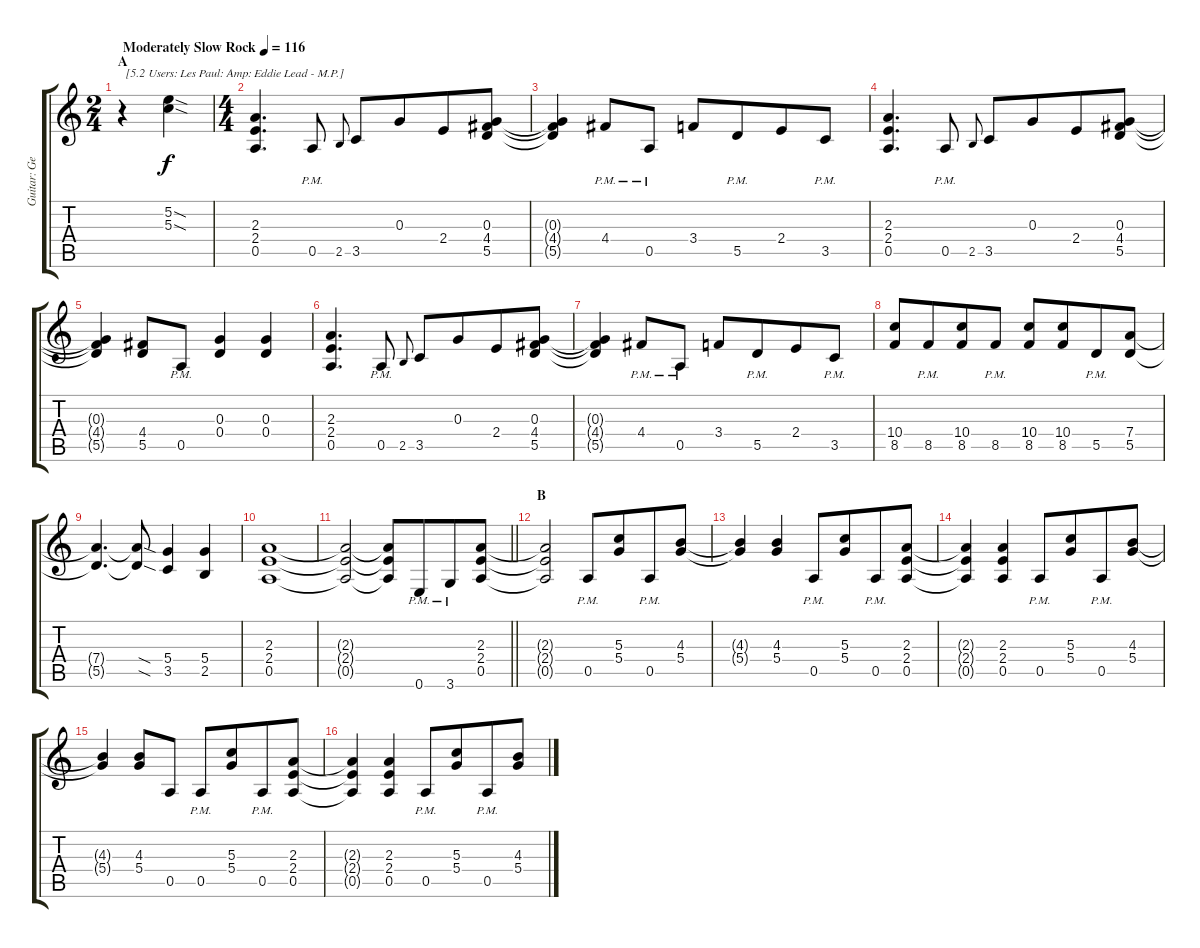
\track ("Guitar: George" "Guitar: Ge") {instrument distortionguitar}
\staff {score tabs}
\tuning (E4 B3 G3 D3 A2 E2) {hide}
\ts (2 4)
\section ("" "A")
\tempo (116 "Moderately Slow Rock")
\clef g2
\ks c
r.4{txt " [5.2 Users: Les Paul: Amp: Eddie Lead - M.P.]" dy f instrument distortionguitar} (5.2{sod} 5.3{sod}).4 |
\ts (4 4)
(2.3 2.4 0.5).4{d} 0.5{pm}.8 2.5.8{gr onbeat} 3.5.8 0.3.8{beam merge} 2.4.8 (0.3 4.4 5.5).8 |
(0.3{t} 4.4{t} 5.5{t}).4 4.4{pm}.8 0.5{pm}.8 3.4.8 5.5{pm}.8{beam merge} 2.4.8 3.5{pm}.8 |
(2.3 2.4 0.5).4{d} 0.5{pm}.8 2.5.8{gr onbeat} 3.5.8 0.3.8{beam merge} 2.4.8 (0.3 4.4 5.5).8 |
(0.3{t} 4.4{t} 5.5{t}).4 (4.4 5.5).8 0.5{pm}.8 (0.3 0.4).4 (0.3 0.4).4 |
(2.3 2.4 0.5).4{d} 0.5{pm}.8 2.5.8{gr onbeat} 3.5.8 0.3.8{beam merge} 2.4.8 (0.3 4.4 5.5).8 |
(0.3{t} 4.4{t} 5.5{t}).4 4.4{pm}.8 0.5{pm}.8 3.4.8 5.5{pm}.8{beam merge} 2.4.8 3.5{pm}.8 |
(10.4 8.5).8 8.5{pm}.8{beam merge} (10.4 8.5).8 8.5{pm}.8 (10.4 8.5).8 (10.4 8.5).8{beam merge} 5.5{pm}.8 (7.4 5.5).8 |
(7.4{t} 5.5{t}).4{d} (7.4{sod t} 5.5{sod t}).8 (5.4 3.5).4 (5.4 2.5).4 |
(2.3 2.4 0.5).1 |
\barLineRight lightlight
(2.3{t} 2.4{t} 0.5{t}).2 (2.3{t} 2.4{t} 0.5{t}).8 0.6{pm}.8{beam merge} 3.6{pm}.8 (2.3 2.4 0.5).8 |
\section ("" "B")
(2.3{t} 2.4{t} 0.5{t}).2 0.5{pm}.8 (5.3 5.4).8{beam merge} 0.5{pm}.8 (4.3 5.4).8 |
(4.3{t} 5.4{t}).4 (4.3 5.4).4 0.5{pm}.8 (5.3 5.4).8{beam merge} 0.5{pm}.8 (2.3 2.4 0.5).8 |
(2.3{t} 2.4{t} 0.5{t}).4 (2.3 2.4 0.5).4 0.5{pm}.8 (5.3 5.4).8{beam merge} 0.5{pm}.8 (4.3 5.4).8 |
(4.3{t} 5.4{t}).4 (4.3 5.4).8 0.5.8 0.5{pm}.8 (5.3 5.4).8{beam merge} 0.5{pm}.8 (2.3 2.4 0.5).8 |
(2.3{t} 2.4{t} 0.5{t}).4 (2.3 2.4 0.5).4 0.5{pm}.8 (5.3 5.4).8{beam merge} 0.5{pm}.8 (4.3 5.4).8
